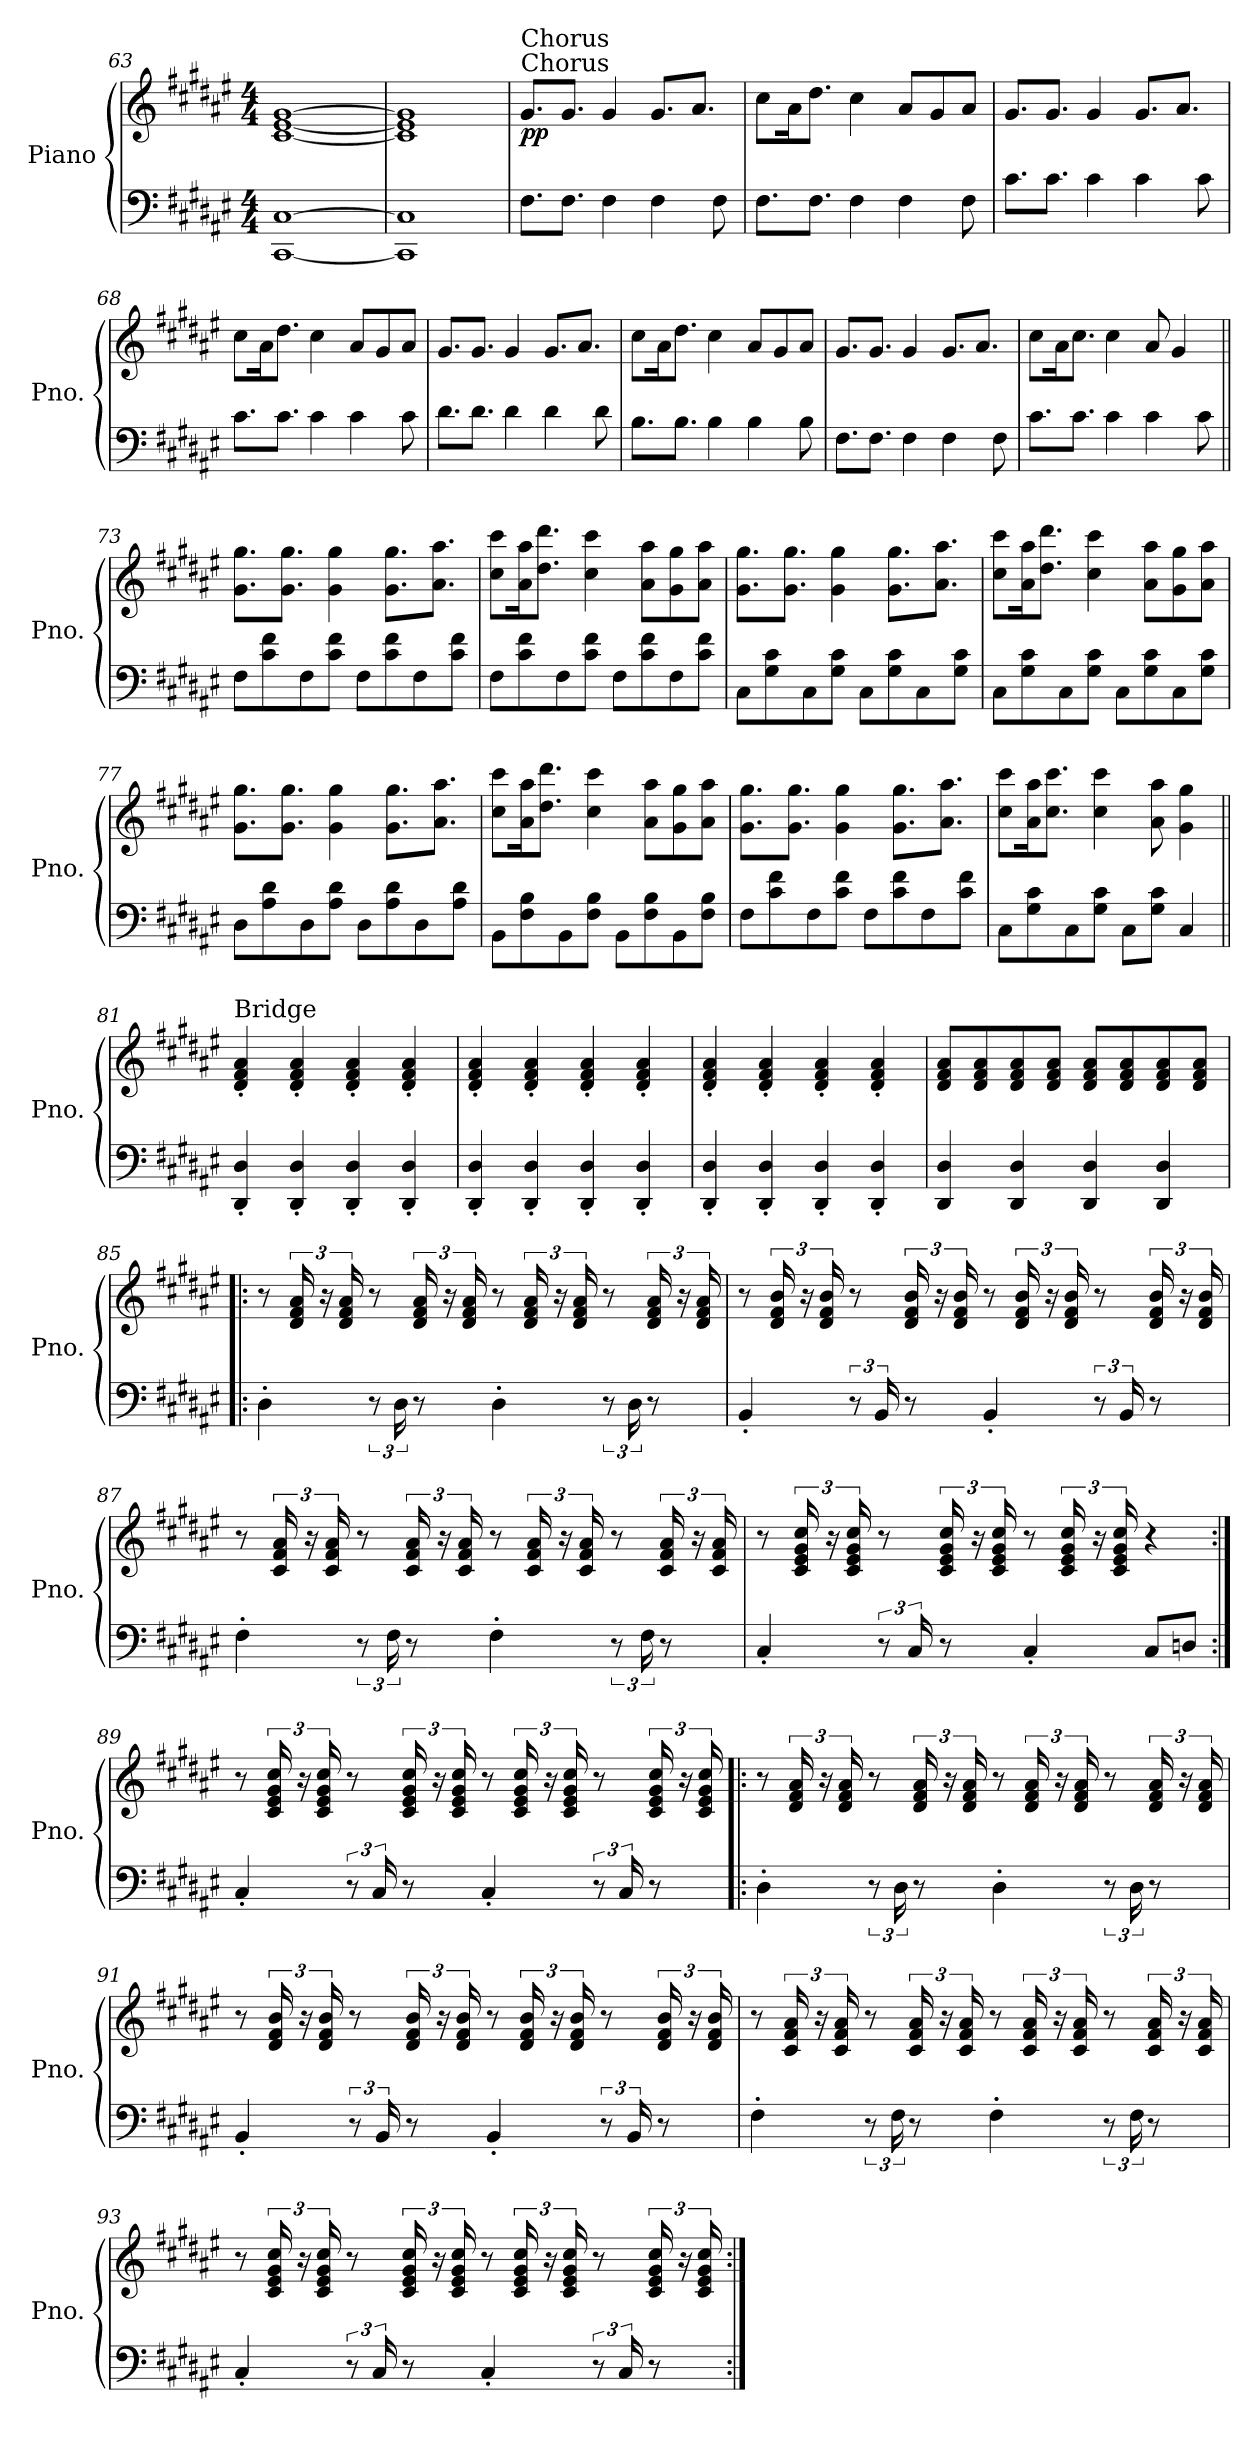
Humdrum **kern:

**kern	**kern	**dynam
*part1	*part1	*part1
*staff2	*staff1	*staff1/2
*I"Piano	*	*
*I'Pno.	*	*
*clefF4	*clefG2	*
*k[f#c#g#d#a#e#]	*k[f#c#g#d#a#e#]	*
*M4/4	*M4/4	*
=63	=63	=63
[1CC# [1C#	[1c# [1e# [1g#	.
=64	=64	=64
1CC#] 1C#]	1c#] 1e#] 1g#]	.
=65	=65	=65
!	!LO:TX:a:t=Chorus	!
!	!LO:TX:a:t=Chorus	!
!	!	!LO:DY:b
!	!	!LO:DY:n=1:b
8.F#\L	8.g#/L	p p
8.F#\J	8.g#/J	.
4F#\	4g#/	.
4F#\	8.g#/L	.
.	8.a#/J	.
8F#\	.	.
=66	=66	=66
8.F#\L	8cc#\L	.
.	16a#\K	.
8.F#\J	8.dd#\J	.
4F#\	4cc#\	.
4F#\	8a#/L	.
.	8g#/	.
8F#\	8a#/J	.
=67	=67	=67
8.c#\L	8.g#/L	.
8.c#\J	8.g#/J	.
4c#\	4g#/	.
4c#\	8.g#/L	.
.	8.a#/J	.
8c#\	.	.
!!LO:PB:g=z
=68	=68	=68
8.c#\L	8cc#\L	.
.	16a#\K	.
8.c#\J	8.dd#\J	.
4c#\	4cc#\	.
4c#\	8a#/L	.
.	8g#/	.
8c#\	8a#/J	.
=69	=69	=69
8.d#\L	8.g#/L	.
8.d#\J	8.g#/J	.
4d#\	4g#/	.
4d#\	8.g#/L	.
.	8.a#/J	.
8d#\	.	.
=70	=70	=70
8.B\L	8cc#\L	.
.	16a#\K	.
8.B\J	8.dd#\J	.
4B\	4cc#\	.
4B\	8a#/L	.
.	8g#/	.
8B\	8a#/J	.
=71	=71	=71
8.F#\L	8.g#/L	.
8.F#\J	8.g#/J	.
4F#\	4g#/	.
4F#\	8.g#/L	.
.	8.a#/J	.
8F#\	.	.
=72	=72	=72
8.c#\L	8cc#\L	.
.	16a#\K	.
8.c#\J	8.cc#\J	.
4c#\	4cc#\	.
4c#\	8a#/	.
.	4g#/	.
8c#\	.	.
=73||	=73||	=73||
!	!	!LO:DY:b
!	!	!LO:DY:n=1:b
8F#\L	8.g#\ 8.gg#\L	mf mf
8c#\ 8f#\	.	.
.	8.g#\ 8.gg#\J	.
8F#\	.	.
8c#\ 8f#\J	4g#\ 4gg#\	.
8F#\L	.	.
8c#\ 8f#\	8.g#\ 8.gg#\L	.
8F#\	.	.
.	8.a#\ 8.aa#\J	.
8c#\ 8f#\J	.	.
!!LO:LB:g=z
=74	=74	=74
8F#\L	8cc#\ 8ccc#\L	.
8c#\ 8f#\	16a#\ 16aa#\K	.
.	8.dd#\ 8.ddd#\J	.
8F#\	.	.
8c#\ 8f#\J	4cc#\ 4ccc#\	.
8F#\L	.	.
8c#\ 8f#\	8a#\ 8aa#\L	.
8F#\	8g#\ 8gg#\	.
8c#\ 8f#\J	8a#\ 8aa#\J	.
=75	=75	=75
8C#\L	8.g#\ 8.gg#\L	.
8G#\ 8c#\	.	.
.	8.g#\ 8.gg#\J	.
8C#\	.	.
8G#\ 8c#\J	4g#\ 4gg#\	.
8C#\L	.	.
8G#\ 8c#\	8.g#\ 8.gg#\L	.
8C#\	.	.
.	8.a#\ 8.aa#\J	.
8G#\ 8c#\J	.	.
=76	=76	=76
8C#\L	8cc#\ 8ccc#\L	.
8G#\ 8c#\	16a#\ 16aa#\K	.
.	8.dd#\ 8.ddd#\J	.
8C#\	.	.
8G#\ 8c#\J	4cc#\ 4ccc#\	.
8C#\L	.	.
8G#\ 8c#\	8a#\ 8aa#\L	.
8C#\	8g#\ 8gg#\	.
8G#\ 8c#\J	8a#\ 8aa#\J	.
=77	=77	=77
8D#\L	8.g#\ 8.gg#\L	.
8A#\ 8d#\	.	.
.	8.g#\ 8.gg#\J	.
8D#\	.	.
8A#\ 8d#\J	4g#\ 4gg#\	.
8D#\L	.	.
8A#\ 8d#\	8.g#\ 8.gg#\L	.
8D#\	.	.
.	8.a#\ 8.aa#\J	.
8A#\ 8d#\J	.	.
=78	=78	=78
8BB\L	8cc#\ 8ccc#\L	.
8F#\ 8B\	16a#\ 16aa#\K	.
.	8.dd#\ 8.ddd#\J	.
8BB\	.	.
8F#\ 8B\J	4cc#\ 4ccc#\	.
8BB\L	.	.
8F#\ 8B\	8a#\ 8aa#\L	.
8BB\	8g#\ 8gg#\	.
8F#\ 8B\J	8a#\ 8aa#\J	.
=79	=79	=79
8F#\L	8.g#\ 8.gg#\L	.
8c#\ 8f#\	.	.
.	8.g#\ 8.gg#\J	.
8F#\	.	.
8c#\ 8f#\J	4g#\ 4gg#\	.
8F#\L	.	.
8c#\ 8f#\	8.g#\ 8.gg#\L	.
8F#\	.	.
.	8.a#\ 8.aa#\J	.
8c#\ 8f#\J	.	.
!!LO:LB:g=z
=80	=80	=80
8C#\L	8cc#\ 8ccc#\L	.
8G#\ 8c#\	16a#\ 16aa#\K	.
.	8.cc#\ 8.ccc#\J	.
8C#\	.	.
8G#\ 8c#\J	4cc#\ 4ccc#\	.
8C#\L	.	.
8G#\ 8c#\J	8a#\ 8aa#\	.
4C#/	4g#\ 4gg#\	.
=81||	=81||	=81||
!	!LO:TX:a:t=Bridge	!
4DD#/' 4D#/'	4d#/' 4f#/' 4a#/'	.
4DD#/' 4D#/'	4d#/' 4f#/' 4a#/'	.
4DD#/' 4D#/'	4d#/' 4f#/' 4a#/'	.
4DD#/' 4D#/'	4d#/' 4f#/' 4a#/'	.
=82	=82	=82
*	*MM110	*
4DD#/' 4D#/'	4d#/' 4f#/' 4a#/'	.
4DD#/' 4D#/'	4d#/' 4f#/' 4a#/'	.
*	*MM100	*
4DD#/' 4D#/'	4d#/' 4f#/' 4a#/'	.
4DD#/' 4D#/'	4d#/' 4f#/' 4a#/'	.
=83	=83	=83
*	*MM90	*
4DD#/' 4D#/'	4d#/' 4f#/' 4a#/'	.
4DD#/' 4D#/'	4d#/' 4f#/' 4a#/'	.
4DD#/' 4D#/'	4d#/' 4f#/' 4a#/'	.
4DD#/' 4D#/'	4d#/' 4f#/' 4a#/'	.
=84	=84	=84
4DD#/ 4D#/	8d#/ 8f#/ 8a#/L	.
.	8d#/ 8f#/ 8a#/	.
4DD#/ 4D#/	8d#/ 8f#/ 8a#/	.
.	8d#/ 8f#/ 8a#/J	.
4DD#/ 4D#/	8d#/ 8f#/ 8a#/L	.
.	8d#/ 8f#/ 8a#/	.
4DD#/ 4D#/	8d#/ 8f#/ 8a#/	.
.	8d#/ 8f#/ 8a#/J	.
=85!|:	=85!|:	=85!|:
4D#'\	8r	.
.	24d#/ 24f#/ 24a#/	.
.	24r	.
.	24d#/ 24f#/ 24a#/	.
12r	8r	.
24D#\	.	.
8r	24d#/ 24f#/ 24a#/	.
.	24r	.
.	24d#/ 24f#/ 24a#/	.
4D#'\	8r	.
.	24d#/ 24f#/ 24a#/	.
.	24r	.
.	24d#/ 24f#/ 24a#/	.
12r	8r	.
24D#\	.	.
8r	24d#/ 24f#/ 24a#/	.
.	24r	.
.	24d#/ 24f#/ 24a#/	.
!!LO:LB:g=z
=86	=86	=86
4BB'/	8r	.
.	24d#/ 24f#/ 24b/	.
.	24r	.
.	24d#/ 24f#/ 24b/	.
12r	8r	.
24BB/	.	.
8r	24d#/ 24f#/ 24b/	.
.	24r	.
.	24d#/ 24f#/ 24b/	.
4BB'/	8r	.
.	24d#/ 24f#/ 24b/	.
.	24r	.
.	24d#/ 24f#/ 24b/	.
12r	8r	.
24BB/	.	.
8r	24d#/ 24f#/ 24b/	.
.	24r	.
.	24d#/ 24f#/ 24b/	.
=87	=87	=87
4F#'\	8r	.
.	24c#/ 24f#/ 24a#/	.
.	24r	.
.	24c#/ 24f#/ 24a#/	.
12r	8r	.
24F#\	.	.
8r	24c#/ 24f#/ 24a#/	.
.	24r	.
.	24c#/ 24f#/ 24a#/	.
4F#'\	8r	.
.	24c#/ 24f#/ 24a#/	.
.	24r	.
.	24c#/ 24f#/ 24a#/	.
12r	8r	.
24F#\	.	.
8r	24c#/ 24f#/ 24a#/	.
.	24r	.
.	24c#/ 24f#/ 24a#/	.
!!LO:LB:g=z
=88	=88	=88
4C#'/	8r	.
.	24c#/ 24e#/ 24g#/ 24cc#/	.
.	24r	.
.	24c#/ 24e#/ 24g#/ 24cc#/	.
12r	8r	.
24C#/	.	.
8r	24c#/ 24e#/ 24g#/ 24cc#/	.
.	24r	.
.	24c#/ 24e#/ 24g#/ 24cc#/	.
4C#'/	8r	.
.	24c#/ 24e#/ 24g#/ 24cc#/	.
.	24r	.
.	24c#/ 24e#/ 24g#/ 24cc#/	.
8C#/L	4r	.
8Dn/J	.	.
=89:|!	=89:|!	=89:|!
4C#'/	8r	.
.	24c#/ 24e#/ 24g#/ 24cc#/	.
.	24r	.
.	24c#/ 24e#/ 24g#/ 24cc#/	.
12r	8r	.
24C#/	.	.
8r	24c#/ 24e#/ 24g#/ 24cc#/	.
.	24r	.
.	24c#/ 24e#/ 24g#/ 24cc#/	.
4C#'/	8r	.
.	24c#/ 24e#/ 24g#/ 24cc#/	.
.	24r	.
.	24c#/ 24e#/ 24g#/ 24cc#/	.
12r	8r	.
24C#/	.	.
8r	24c#/ 24e#/ 24g#/ 24cc#/	.
.	24r	.
.	24c#/ 24e#/ 24g#/ 24cc#/	.
!!LO:LB:g=z
=90!|:	=90!|:	=90!|:
4D#'\	8r	.
.	24d#/ 24f#/ 24a#/	.
.	24r	.
.	24d#/ 24f#/ 24a#/	.
12r	8r	.
24D#\	.	.
8r	24d#/ 24f#/ 24a#/	.
.	24r	.
.	24d#/ 24f#/ 24a#/	.
4D#'\	8r	.
.	24d#/ 24f#/ 24a#/	.
.	24r	.
.	24d#/ 24f#/ 24a#/	.
12r	8r	.
24D#\	.	.
8r	24d#/ 24f#/ 24a#/	.
.	24r	.
.	24d#/ 24f#/ 24a#/	.
=91	=91	=91
4BB'/	8r	.
.	24d#/ 24f#/ 24b/	.
.	24r	.
.	24d#/ 24f#/ 24b/	.
12r	8r	.
24BB/	.	.
8r	24d#/ 24f#/ 24b/	.
.	24r	.
.	24d#/ 24f#/ 24b/	.
4BB'/	8r	.
.	24d#/ 24f#/ 24b/	.
.	24r	.
.	24d#/ 24f#/ 24b/	.
12r	8r	.
24BB/	.	.
8r	24d#/ 24f#/ 24b/	.
.	24r	.
.	24d#/ 24f#/ 24b/	.
!!LO:PB:g=z
=92	=92	=92
4F#'\	8r	.
.	24c#/ 24f#/ 24a#/	.
.	24r	.
.	24c#/ 24f#/ 24a#/	.
12r	8r	.
24F#\	.	.
8r	24c#/ 24f#/ 24a#/	.
.	24r	.
.	24c#/ 24f#/ 24a#/	.
4F#'\	8r	.
.	24c#/ 24f#/ 24a#/	.
.	24r	.
.	24c#/ 24f#/ 24a#/	.
12r	8r	.
24F#\	.	.
8r	24c#/ 24f#/ 24a#/	.
.	24r	.
.	24c#/ 24f#/ 24a#/	.
=93	=93	=93
4C#'/	8r	.
.	24c#/ 24e#/ 24g#/ 24cc#/	.
.	24r	.
.	24c#/ 24e#/ 24g#/ 24cc#/	.
12r	8r	.
24C#/	.	.
8r	24c#/ 24e#/ 24g#/ 24cc#/	.
.	24r	.
.	24c#/ 24e#/ 24g#/ 24cc#/	.
4C#'/	8r	.
.	24c#/ 24e#/ 24g#/ 24cc#/	.
.	24r	.
.	24c#/ 24e#/ 24g#/ 24cc#/	.
12r	8r	.
24C#/	.	.
8r	24c#/ 24e#/ 24g#/ 24cc#/	.
.	24r	.
.	24c#/ 24e#/ 24g#/ 24cc#/	.
=:|!	=:|!	=:|!
*-	*-	*-
